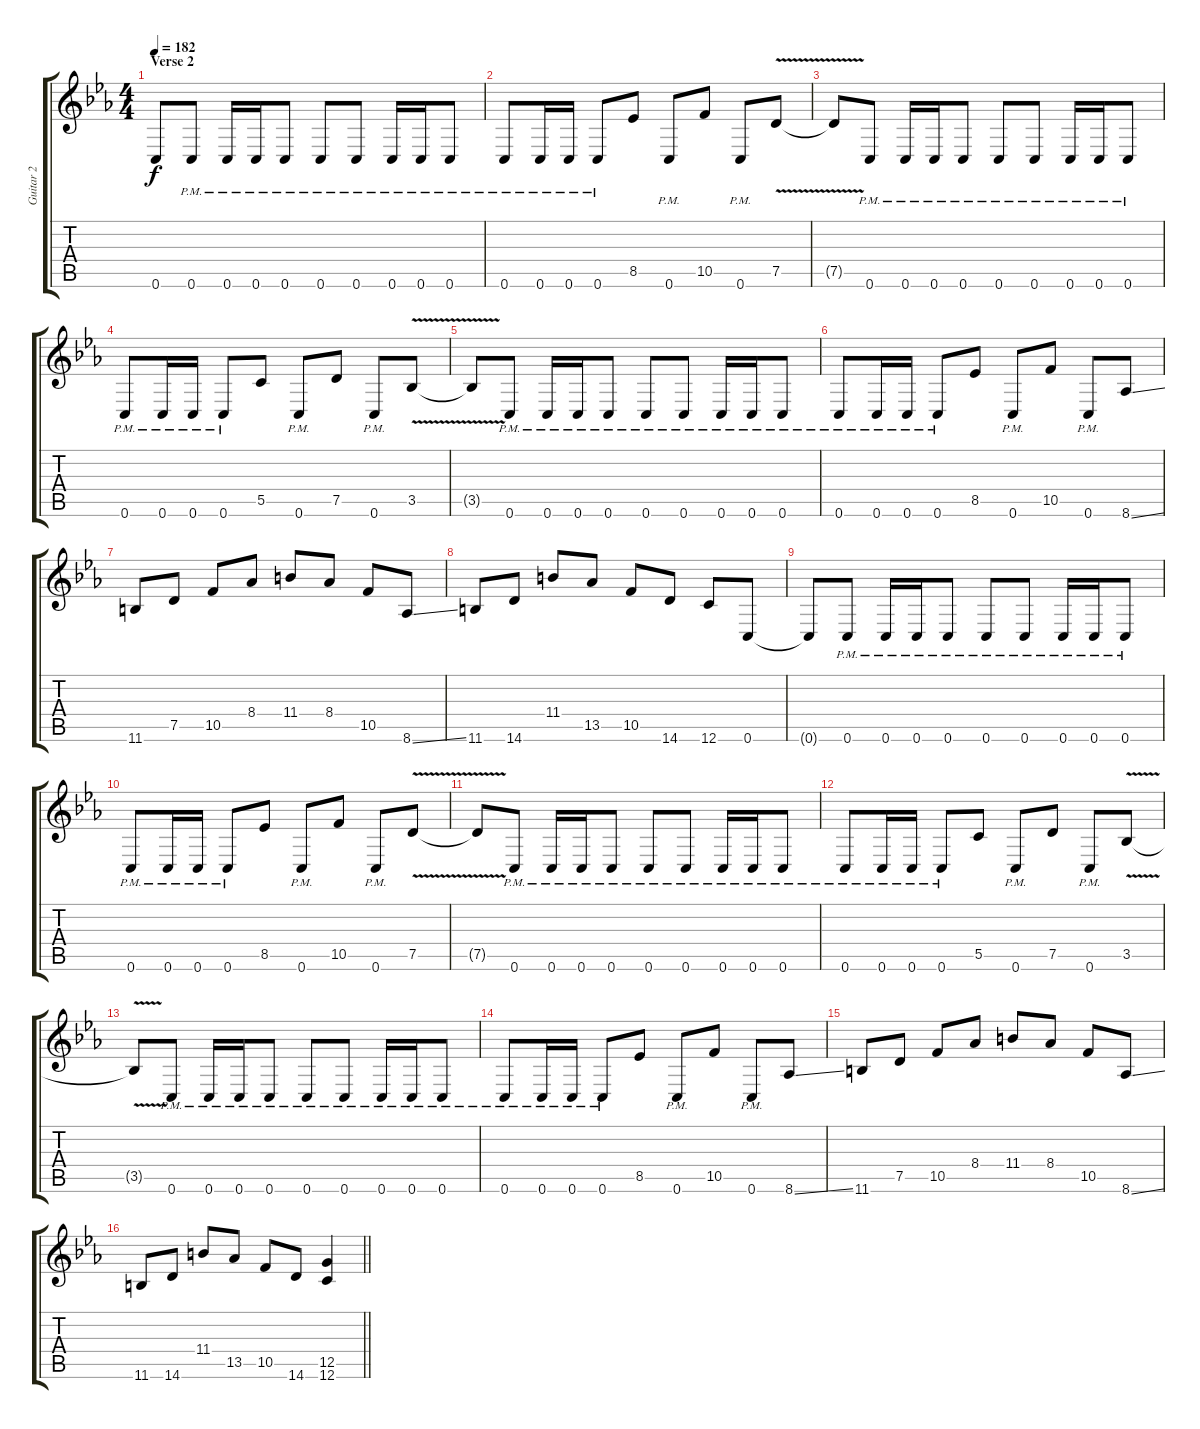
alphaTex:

\track ("Guitar 2" "Guitar 2") {instrument distortionguitar}
\staff {score tabs}
\tuning (D4 A3 F3 C3 G2 C2) {hide}
\ts (4 4)
\section ("" "Verse 2")
\tempo 182
\clef g2
\ks cminor
0.6.8{dy f} 0.6{pm}.8 0.6{pm}.16 0.6{pm}.16 0.6{pm}.8 0.6{pm}.8 0.6{pm}.8 0.6{pm}.16 0.6{pm}.16 0.6{pm}.8 |
0.6{pm}.8 0.6{pm}.16 0.6{pm}.16 0.6{pm}.8 8.5.8 0.6{pm}.8 10.5.8 0.6{pm}.8 7.5{v}.8 |
7.5{t}.8 0.6{pm}.8 0.6{pm}.16 0.6{pm}.16 0.6{pm}.8 0.6{pm}.8 0.6{pm}.8 0.6{pm}.16 0.6{pm}.16 0.6{pm}.8 |
0.6{pm}.8 0.6{pm}.16 0.6{pm}.16 0.6{pm}.8 5.5.8 0.6{pm}.8 7.5.8 0.6{pm}.8 3.5{v}.8 |
3.5{t}.8 0.6{pm}.8 0.6{pm}.16 0.6{pm}.16 0.6{pm}.8 0.6{pm}.8 0.6{pm}.8 0.6{pm}.16 0.6{pm}.16 0.6{pm}.8 |
0.6{pm}.8 0.6{pm}.16 0.6{pm}.16 0.6{pm}.8 8.5.8 0.6{pm}.8 10.5.8 0.6{pm}.8 8.6{ss}.8 |
11.6.8 7.5.8 10.5.8 8.4.8 11.4.8 8.4.8 10.5.8 8.6{ss}.8 |
11.6.8 14.6.8 11.4.8 13.5.8 10.5.8 14.6.8 12.6.8 0.6.8 |
0.6{t}.8 0.6{pm}.8 0.6{pm}.16 0.6{pm}.16 0.6{pm}.8 0.6{pm}.8 0.6{pm}.8 0.6{pm}.16 0.6{pm}.16 0.6{pm}.8 |
0.6{pm}.8 0.6{pm}.16 0.6{pm}.16 0.6{pm}.8 8.5.8 0.6{pm}.8 10.5.8 0.6{pm}.8 7.5{v}.8 |
7.5{t}.8 0.6{pm}.8 0.6{pm}.16 0.6{pm}.16 0.6{pm}.8 0.6{pm}.8 0.6{pm}.8 0.6{pm}.16 0.6{pm}.16 0.6{pm}.8 |
0.6{pm}.8 0.6{pm}.16 0.6{pm}.16 0.6{pm}.8 5.5.8 0.6{pm}.8 7.5.8 0.6{pm}.8 3.5{v}.8 |
3.5{t}.8 0.6{pm}.8 0.6{pm}.16 0.6{pm}.16 0.6{pm}.8 0.6{pm}.8 0.6{pm}.8 0.6{pm}.16 0.6{pm}.16 0.6{pm}.8 |
0.6{pm}.8 0.6{pm}.16 0.6{pm}.16 0.6{pm}.8 8.5.8 0.6{pm}.8 10.5.8 0.6{pm}.8 8.6{ss}.8 |
11.6.8 7.5.8 10.5.8 8.4.8 11.4.8 8.4.8 10.5.8 8.6{ss}.8 |
\barLineRight lightlight
11.6.8 14.6.8 11.4.8 13.5.8 10.5.8 14.6.8 (12.5 12.6{ss}).4
